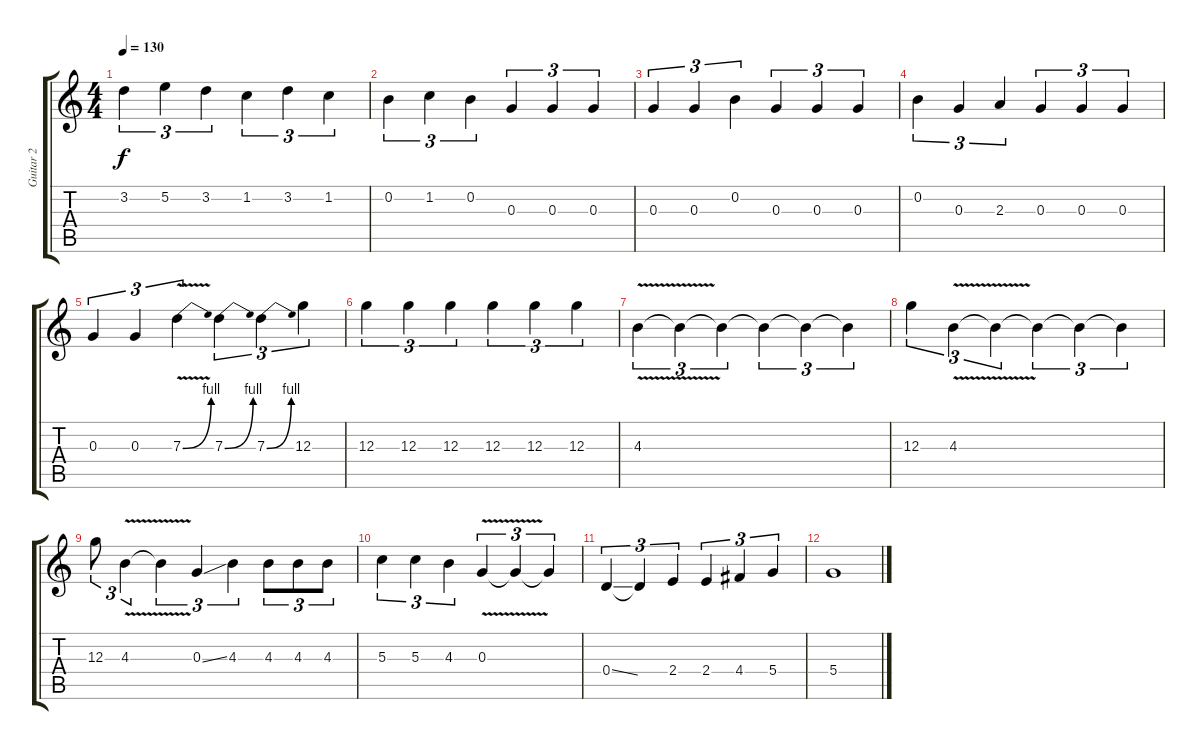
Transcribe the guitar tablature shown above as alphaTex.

\track ("Guitar 2" "Guitar 2") {instrument overdrivenguitar}
\staff {score tabs}
\tuning (E4 B3 G3 D3 A2 D2) {hide}
\ts (4 4)
\tempo 130
\clef g2
\ks c
3.2.4{tu (3 2) dy f} 5.2.4{tu (3 2)} 3.2.4{tu (3 2)} 1.2.4{tu (3 2)} 3.2.4{tu (3 2)} 1.2.4{tu (3 2)} |
0.2.4{tu (3 2)} 1.2.4{tu (3 2)} 0.2.4{tu (3 2)} 0.3.4{tu (3 2)} 0.3.4{tu (3 2)} 0.3.4{tu (3 2)} |
0.3.4{tu (3 2)} 0.3.4{tu (3 2)} 0.2.4{tu (3 2)} 0.3.4{tu (3 2)} 0.3.4{tu (3 2)} 0.3.4{tu (3 2)} |
0.2.4{tu (3 2)} 0.3.4{tu (3 2)} 2.3.4{tu (3 2)} 0.3.4{tu (3 2)} 0.3.4{tu (3 2)} 0.3.4{tu (3 2)} |
0.3.4{tu (3 2)} 0.3.4{tu (3 2)} 7.3{be (bend 0 0 60 4) v}.4{tu (3 2)} 7.3{be (bend 0 0 60 4)}.4{tu (3 2)} 7.3{be (bend 0 0 60 4)}.4{tu (3 2)} 12.3.4{tu (3 2)} |
12.3.4{tu (3 2)} 12.3.4{tu (3 2)} 12.3.4{tu (3 2)} 12.3.4{tu (3 2)} 12.3.4{tu (3 2)} 12.3.4{tu (3 2)} |
4.3{v}.4{tu (3 2)} 4.3{t}.4{tu (3 2)} 4.3{t}.4{tu (3 2)} 4.3{t}.4{tu (3 2)} 4.3{t}.4{tu (3 2)} 4.3{t}.4{tu (3 2)} |
12.3.4{tu (3 2)} 4.3{v}.4{tu (3 2)} 4.3{t}.4{tu (3 2)} 4.3{t}.4{tu (3 2)} 4.3{t}.4{tu (3 2)} 4.3{t}.4{tu (3 2)} |
12.3.8{tu (3 2)} 4.3{v}.4{tu (3 2)} 4.3{t}.4{tu (3 2)} 0.3{ss}.4{tu (3 2)} 4.3.4{tu (3 2)} 4.3.8{tu (3 2)} 4.3.8{tu (3 2)} 4.3.8{tu (3 2)} |
5.3.4{tu (3 2)} 5.3.4{tu (3 2)} 4.3.4{tu (3 2)} 0.3{v}.4{tu (3 2)} 0.3{t}.4{tu (3 2)} 0.3{t}.4{tu (3 2)} |
0.4{ss}.4{tu (3 2)} 0.4{t}.4{tu (3 2)} 2.4.4{tu (3 2)} 2.4.4{tu (3 2)} 4.4.4{tu (3 2)} 5.4.4{tu (3 2)} |
5.4.1
